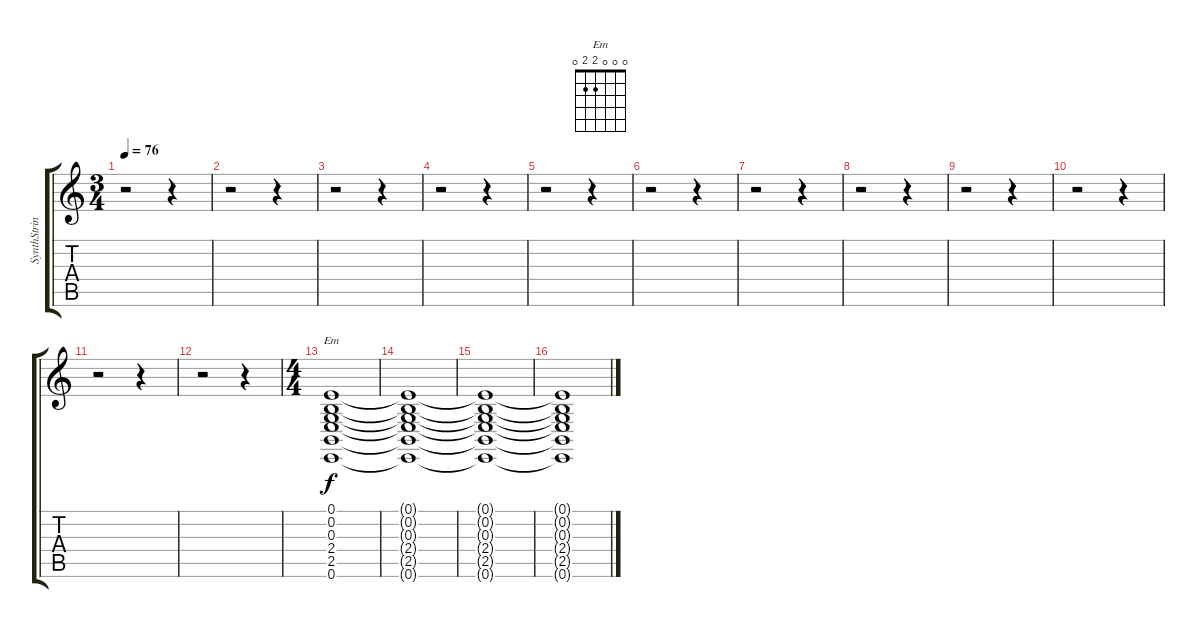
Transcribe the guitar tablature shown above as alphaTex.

\track ("SynthStrings" "SynthStrin") {instrument synthstrings1}
\staff {score tabs}
\tuning (E4 B3 G3 D3 A2 E2) {hide}
\chord ("Em" 0 0 0 2 2 0)
\ts (3 4)
\tempo 76
\clef g2
\ks c
r.2{dy f instrument synthstrings1} r.4 |
r.2 r.4 |
r.2 r.4 |
r.2 r.4 |
r.2 r.4 |
r.2 r.4 |
r.2 r.4 |
r.2 r.4 |
r.2 r.4 |
r.2 r.4 |
r.2 r.4 |
r.2 r.4 |
\ts (4 4)
(0.1 0.2 0.3 2.4 2.5 0.6).1{ch "Em"} |
(0.1{t} 0.2{t} 0.3{t} 2.4{t} 2.5{t} 0.6{t}).1 |
(0.1{t} 0.2{t} 0.3{t} 2.4{t} 2.5{t} 0.6{t}).1 |
(0.1{t} 0.2{t} 0.3{t} 2.4{t} 2.5{t} 0.6{t}).1
